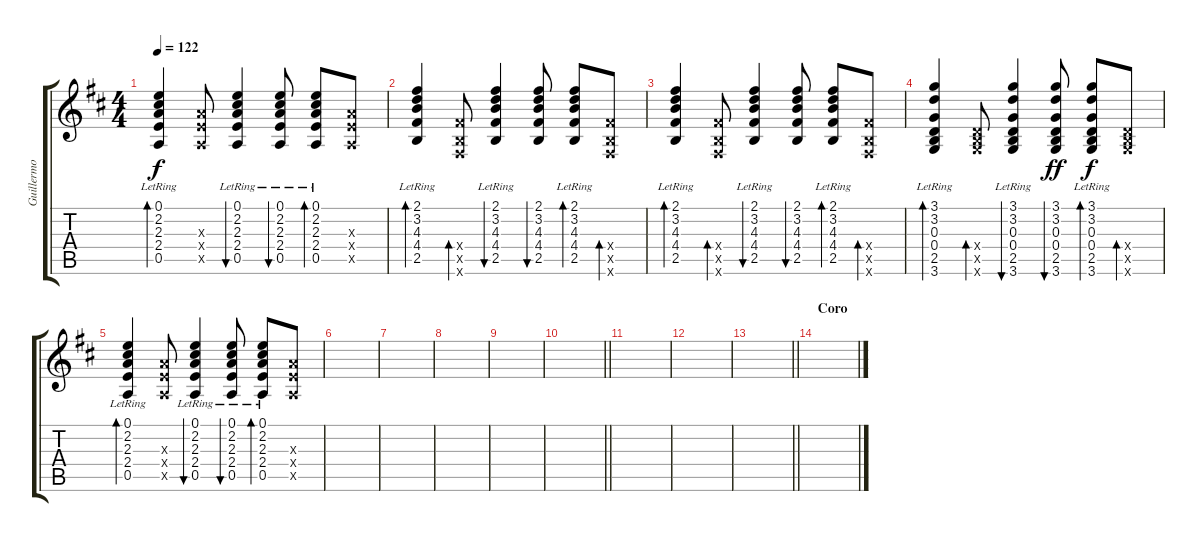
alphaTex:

\track ("Guillermo Moreira" "Guillermo ") {instrument acousticguitarsteel}
\staff {score tabs}
\tuning (E4 B3 G3 D3 A2 E2) {hide}
\ts (4 4)
\tempo 122
\clef g2
\ks d
(0.1{lr} 2.2{lr} 2.3{lr} 2.4{lr} 0.5{lr}).4{bd 30 dy f} (2.3{x} 2.4{x} 0.5{x}).8 (0.1{lr} 2.2{lr} 2.3{lr} 2.4{lr} 0.5{lr}).4{bu 30} (0.1{lr} 2.2{lr} 2.3{lr} 2.4{lr} 0.5{lr}).8{bu 30} (0.1{lr} 2.2{lr} 2.3{lr} 2.4{lr} 0.5{lr}).8{bd 30} (2.3{x} 2.4{x} 0.5{x}).8 |
(2.1{lr} 3.2{lr} 4.3{lr} 4.4{lr} 2.5{lr}).4{bd 60} (4.4{x} 2.5{x} 2.6{x}).8{bd 60} (2.1{lr} 3.2{lr} 4.3{lr} 4.4{lr} 2.5{lr}).4{bu 60} (2.1 3.2 4.3 4.4 2.5).8{bu 30} (2.1{lr} 3.2{lr} 4.3{lr} 4.4{lr} 2.5{lr}).8{bd 60} (4.4{x} 2.5{x} 2.6{x}).8{bd 60} |
(2.1{lr} 3.2{lr} 4.3{lr} 4.4{lr} 2.5{lr}).4{bd 60} (4.4{x} 2.5{x} 2.6{x}).8{bd 60} (2.1{lr} 3.2{lr} 4.3{lr} 4.4{lr} 2.5{lr}).4{bu 60} (2.1 3.2 4.3 4.4 2.5).8{bu 30} (2.1{lr} 3.2{lr} 4.3{lr} 4.4{lr} 2.5{lr}).8{bd 60} (4.4{x} 2.5{x} 2.6{x}).8{bd 60} |
(3.1{lr} 3.2{lr} 0.3{lr} 0.4{lr} 2.5{lr} 3.6{lr}).4{bd 60} (0.4{x} 2.5{x} 3.6{x}).8{bd 30} (3.1{lr} 3.2{lr} 0.3{lr} 0.4{lr} 2.5{lr} 3.6{lr}).4{bu 30} (3.1 3.2 0.3 0.4 2.5 3.6).8{bu 30 dy ff} (3.1{lr} 3.2{lr} 0.3{lr} 0.4{lr} 2.5{lr} 3.6{lr}).8{bd 60 dy f} (0.4{x} 2.5{x} 3.6{x}).8{bd 30} |
(0.1{lr} 2.2{lr} 2.3{lr} 2.4{lr} 0.5{lr}).4{bd 30} (2.3{x} 2.4{x} 0.5{x}).8 (0.1{lr} 2.2{lr} 2.3{lr} 2.4{lr} 0.5{lr}).4{bu 30} (0.1{lr} 2.2{lr} 2.3{lr} 2.4{lr} 0.5{lr}).8{bu 30} (0.1{lr} 2.2{lr} 2.3{lr} 2.4{lr} 0.5{lr}).8{bd 30} (2.3{x} 2.4{x} 0.5{x}).8 |
|
|
|
|
\barLineRight lightlight
|
|
|
\barLineRight lightlight
|
\section ("" "Coro")
